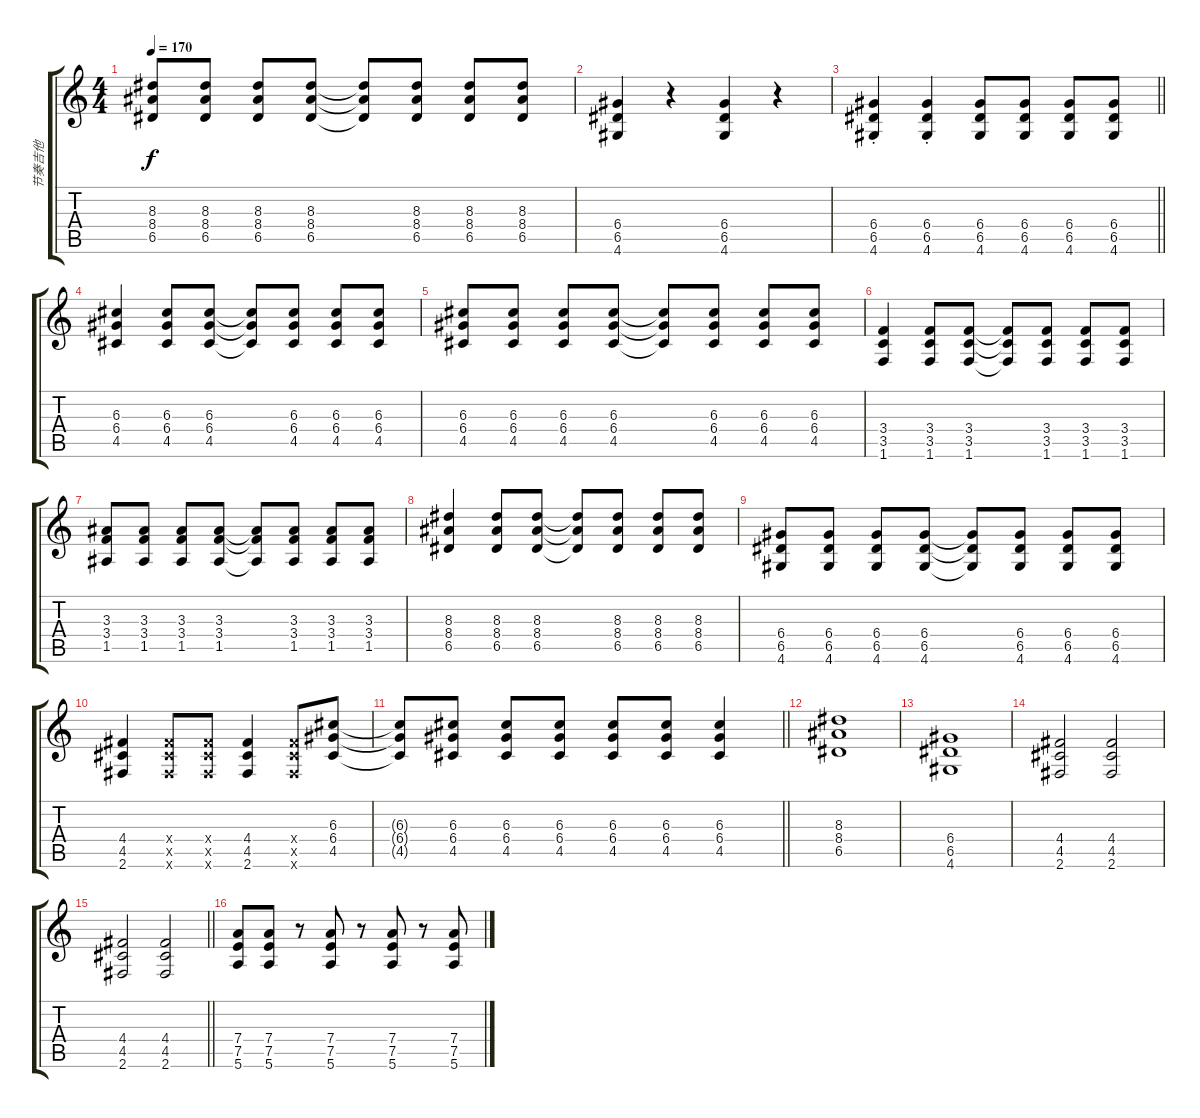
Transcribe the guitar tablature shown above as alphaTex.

\track ("节奏吉他" "节奏吉他") {instrument overdrivenguitar}
\staff {score tabs}
\tuning (E4 B3 G3 D3 A2 E2) {hide}
\ts (4 4)
\tempo 170
\clef g2
\ks c
(8.3 8.4 6.5).8{dy f} (8.3 8.4 6.5).8 (8.3 8.4 6.5).8 (8.3 8.4 6.5).8 (8.3{t} 8.4{t} 6.5{t}).8 (8.3 8.4 6.5).8 (8.3 8.4 6.5).8 (8.3 8.4 6.5).8 |
(6.4 6.5 4.6).4 r.4 (6.4 6.5 4.6).4 r.4 |
\barLineRight lightlight
(6.4{st} 6.5{st} 4.6{st}).4 (6.4{st} 6.5{st} 4.6{st}).4 (6.4 6.5 4.6).8 (6.4 6.5 4.6).8 (6.4 6.5 4.6).8 (6.4 6.5 4.6).8 |
(6.3 6.4 4.5).4 (6.3 6.4 4.5).8 (6.3 6.4 4.5).8 (6.3{t} 6.4{t} 4.5{t}).8 (6.3 6.4 4.5).8 (6.3 6.4 4.5).8 (6.3 6.4 4.5).8 |
(6.3 6.4 4.5).8 (6.3 6.4 4.5).8 (6.3 6.4 4.5).8 (6.3 6.4 4.5).8 (6.3{t} 6.4{t} 4.5{t}).8 (6.3 6.4 4.5).8 (6.3 6.4 4.5).8 (6.3 6.4 4.5).8 |
(3.4 3.5 1.6).4 (3.4 3.5 1.6).8 (3.4 3.5 1.6).8 (3.4{t} 3.5{t} 1.6{t}).8 (3.4 3.5 1.6).8 (3.4 3.5 1.6).8 (3.4 3.5 1.6).8 |
(3.3 3.4 1.5).8 (3.3 3.4 1.5).8 (3.3 3.4 1.5).8 (3.3 3.4 1.5).8 (3.3{t} 3.4{t} 1.5{t}).8 (3.3 3.4 1.5).8 (3.3 3.4 1.5).8 (3.3 3.4 1.5).8 |
(8.3 8.4 6.5).4 (8.3 8.4 6.5).8 (8.3 8.4 6.5).8 (8.3{t} 8.4{t} 6.5{t}).8 (8.3 8.4 6.5).8 (8.3 8.4 6.5).8 (8.3 8.4 6.5).8 |
(6.4 6.5 4.6).8 (6.4 6.5 4.6).8 (6.4 6.5 4.6).8 (6.4 6.5 4.6).8 (6.4{t} 6.5{t} 4.6{t}).8 (6.4 6.5 4.6).8 (6.4 6.5 4.6).8 (6.4 6.5 4.6).8 |
(4.4 4.5 2.6).4 (4.4{x} 4.5{x} 2.6{x}).8 (4.4{x} 4.5{x} 2.6{x}).8 (4.4 4.5 2.6).4 (4.4{x} 4.5{x} 2.6{x}).8 (6.3 6.4 4.5).8 |
\barLineRight lightlight
(6.3{t} 6.4{t} 4.5{t}).8 (6.3 6.4 4.5).8 (6.3 6.4 4.5).8 (6.3 6.4 4.5).8 (6.3 6.4 4.5).8 (6.3 6.4 4.5).8 (6.3 6.4 4.5).4 |
(8.3 8.4 6.5).1 |
(6.4 6.5 4.6).1 |
(4.4 4.5 2.6).2 (4.4 4.5 2.6).2 |
\barLineRight lightlight
(4.4 4.5 2.6).2 (4.4 4.5 2.6).2 |
(7.4 7.5 5.6).8 (7.4 7.5 5.6).8 r.8 (7.4 7.5 5.6).8 r.8 (7.4 7.5 5.6).8 r.8 (7.4 7.5 5.6).8
